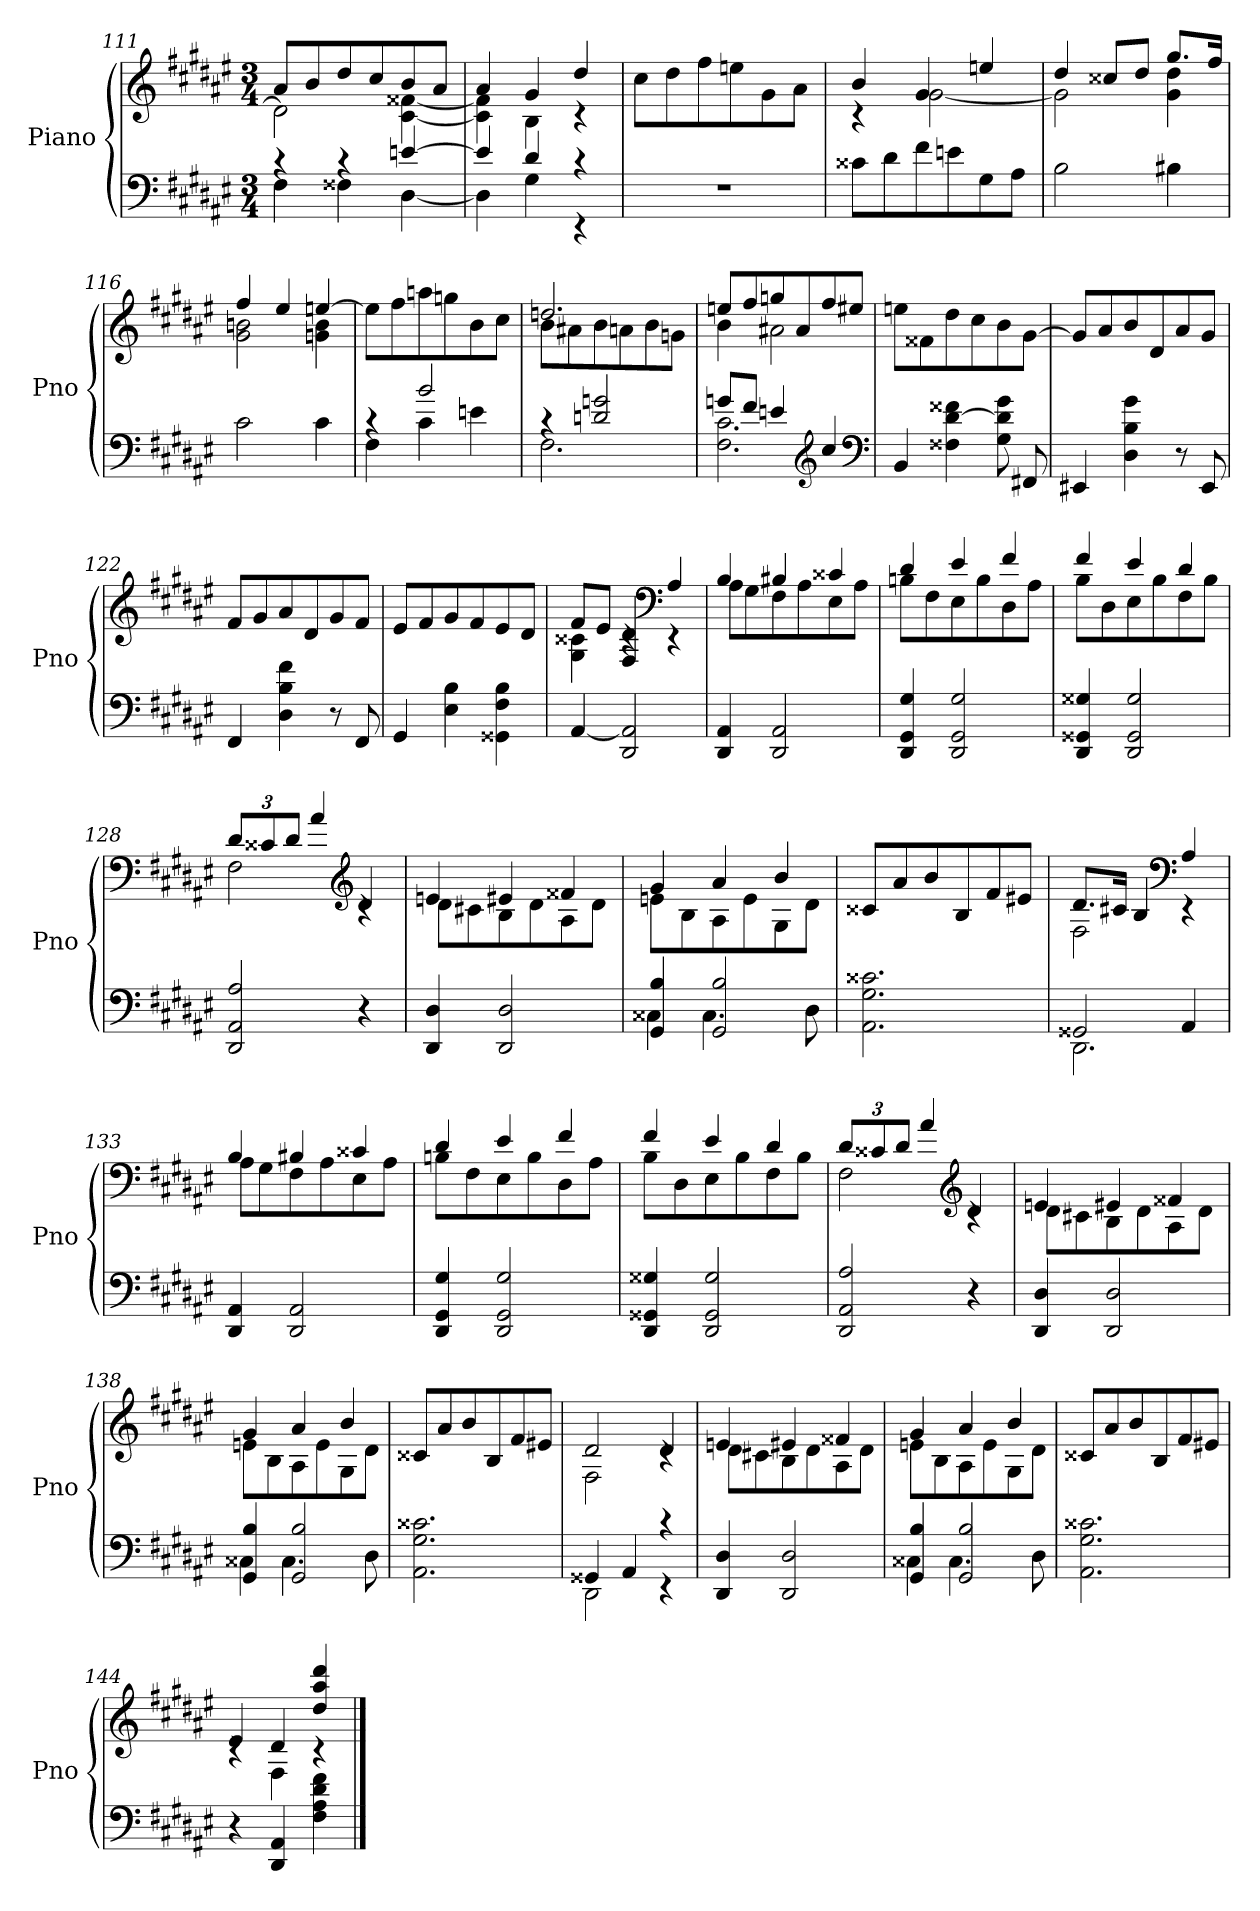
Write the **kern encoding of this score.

**kern	**kern
*part1	*part1
*staff2	*staff1
*I"Piano	*
*I'Pno	*
*clefF4	*clefG2
*k[f#c#g#d#a#e#]	*k[f#c#g#d#a#e#]
*M3/4	*M3/4
=111	=111
*^	*^
4rc	4F#	8a#L	2d#]
.	.	8b	.
4rc	4F##X	8dd#	.
.	.	8cc#	.
[4en	[4D#	8b	[4c# [4f##X
.	.	8a#J	.
=112	=112	=112	=112
4e]	4D#]	4a#	4c#] 4f##]
4d#	4G#	4g#	4B
4rc	4rEE	4dd#	4rc
*v	*v	*	*
*	*v	*v
=113	=113
2.r	8cc#L
.	8dd#
.	8ff#
.	8een
.	8g#
.	8a#J
=114	=114
*	*^
8c##XL	4b	4rc
8d#	.	.
8f#	4g#	[2g#
8en	.	.
8G#	4een	.
8A#J	.	.
=115	=115	=115
2B	4dd#	2g#]
.	8cc##XL	.
.	8dd#J	.
4B#X	8.gg#L	4g# 4dd#
.	16ff#Jk	.
=116	=116	=116
2c#	4ff#	2g# 2bn
.	4ee#	.
4c#	[4een	4gn 4b
*	*v	*v
=117	=117
*^	*
4rc	4F#	8eeL]
.	.	8ff#
2b	4c#	8aan
.	.	8ggn
.	4en	8b
.	.	8cc#J
=118	=118	=118
*	*	*^
4rc	2.F#	2.ddn	8bL
.	.	.	8a#X
2dn 2gn	.	.	8b
.	.	.	8an
.	.	.	8b
.	.	.	8gnJ
=119	=119	=119	=119
8gnL	2.F# 2.c#	8eenL	4b
8f#J	.	8ff#	.
4en	.	8ggn	2a#X
.	.	8a#	.
*clefG2	*	*	*
4cc#	.	8ff#	.
.	.	8ee#XJ	.
*v	*v	*	*
*	*v	*v
*clefF4	*
=120	=120
4BB	8eenL
.	8f##X
4F##X [4d# 4f##X	8dd#
.	8cc#
8G# 8d#] 8g#	8b
8FF#X	[8g#J
=121	=121
4EE#X	8g#L]
.	8a#
4D# 4B 4g#	8b
.	8d#
8r	8a#
8EE#	8g#J
=122	=122
4FF#	8f#L
.	8g#
4D# 4B 4f#	8a#
.	8d#
8r	8g#
8FF#	8f#J
=123	=123
4GG#	8e#L
.	8f#
4E# 4B	8g#
.	8f#
4GG##X 4F# 4B	8e#
.	8d#J
=124	=124
*	*^
[4AA#	8f#L	4G# 4c##X
.	8e#J	.
2DD# 2AA#]	4F# 4d#	4rc
*	*clefF4	*
.	4A#	4rEE
=125	=125	=125
4DD# 4AA#	4B	8A#L
.	.	8G#
2DD# 2AA#	4B#X	8F#
.	.	8A#
.	4c##X	8E#
.	.	8A#J
=126	=126	=126
4DD# 4GG# 4G#	4d#	8BnL
.	.	8F#
2DD# 2GG# 2G#	4e#	8E#
.	.	8B
.	4f#	8D#
.	.	8A#J
=127	=127	=127
4DD# 4GG##X 4G##X	4f#	8BL
.	.	8D#
2DD# 2GG## 2G##	4e#	8E#
.	.	8B
.	4d#	8F#
.	.	8BJ
=128	=128	=128
2DD# 2AA# 2A#	12d#L	2F#
.	12c##X	.
.	12d#J	.
.	4a#	.
*	*clefG2	*
4r	4d#	4rc
=129	=129	=129
4DD# 4D#	4en	8d#L
.	.	8c#X
2DD# 2D#	4e#X	8B
.	.	8d#
.	4f##X	8A#
.	.	8d#J
=130	=130	=130
*^	*	*
4GG# 4B	4C##X	4g#	8enL
.	.	.	8B
2GG# 2B	4.C##	4a#	8A#
.	.	.	8e
.	.	4b	8G#
.	8D#	.	8d#J
*v	*v	*	*
*	*v	*v
=131	=131
2.AA# 2.G# 2.c##X	8c##XL
.	8a#
.	8b
.	8B
.	8f#
.	8e#XJ
=132	=132
*^	*^
2GG##X	2.DD#	8.d#L	2F#
.	.	16c#XJk	.
.	.	4B	.
*	*	*clefF4	*
4AA#	.	4A#	4rEE
*v	*v	*	*
=133	=133	=133
4DD# 4AA#	4B	8A#L
.	.	8G#
2DD# 2AA#	4B#X	8F#
.	.	8A#
.	4c##X	8E#
.	.	8A#J
=134	=134	=134
4DD# 4GG# 4G#	4d#	8BnL
.	.	8F#
2DD# 2GG# 2G#	4e#	8E#
.	.	8B
.	4f#	8D#
.	.	8A#J
=135	=135	=135
4DD# 4GG##X 4G##X	4f#	8BL
.	.	8D#
2DD# 2GG## 2G##	4e#	8E#
.	.	8B
.	4d#	8F#
.	.	8BJ
=136	=136	=136
2DD# 2AA# 2A#	12d#L	2F#
.	12c##X	.
.	12d#J	.
.	4a#	.
*	*clefG2	*
4r	4d#	4rc
=137	=137	=137
4DD# 4D#	4en	8d#L
.	.	8c#X
2DD# 2D#	4e#X	8B
.	.	8d#
.	4f##X	8A#
.	.	8d#J
=138	=138	=138
*^	*	*
4GG# 4B	4C##X	4g#	8enL
.	.	.	8B
2GG# 2B	4.C##	4a#	8A#
.	.	.	8e
.	.	4b	8G#
.	8D#	.	8d#J
*v	*v	*	*
*	*v	*v
=139	=139
2.AA# 2.G# 2.c##X	8c##XL
.	8a#
.	8b
.	8B
.	8f#
.	8e#XJ
=140	=140
*^	*^
4GG##X	2DD#	2d#	2F#
4AA#	.	.	.
4rc	4rEE	4d#	4rc
*v	*v	*	*
=141	=141	=141
4DD# 4D#	4en	8d#L
.	.	8c#X
2DD# 2D#	4e#X	8B
.	.	8d#
.	4f##X	8A#
.	.	8d#J
=142	=142	=142
*^	*	*
4GG# 4B	4C##X	4g#	8enL
.	.	.	8B
2GG# 2B	4.C##	4a#	8A#
.	.	.	8e
.	.	4b	8G#
.	8D#	.	8d#J
*v	*v	*	*
*	*v	*v
=143	=143
2.AA# 2.G# 2.c##X	8c##XL
.	8a#
.	8b
.	8B
.	8f#
.	8e#XJ
=144	=144
*	*^
4r	4e#	4rc
4DD# 4AA#	4d#	4F#
4F# 4A# 4d# 4f#	4dd# 4aa# 4ddd#	4rc
*	*v	*v
==	==
*-	*-
